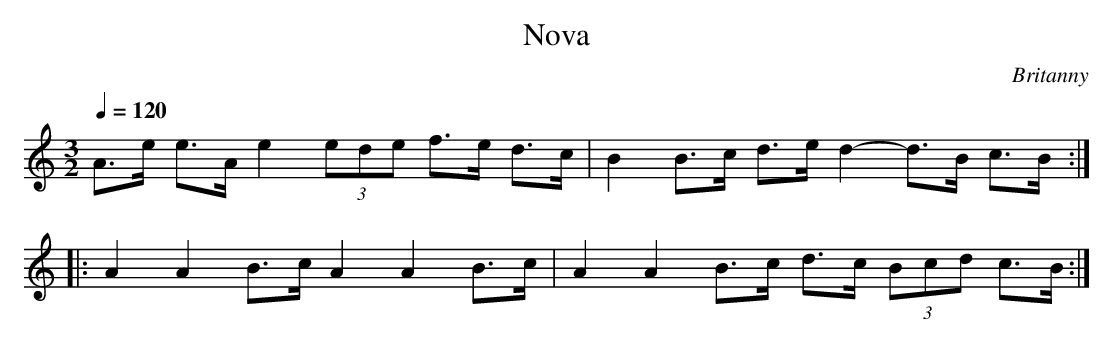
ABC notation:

X:1
T:Nova
O:Britanny
M:3/2
L:1/8
Q:1/4=120
K:Amin
A>e e>A e2 (3ede f>e d>c |B2  B>c d>e d2-d>B c>B ::
A2 A2 B>c A2 A2 B>c |A2 A2 B>c d>c (3Bcd c>B :|
